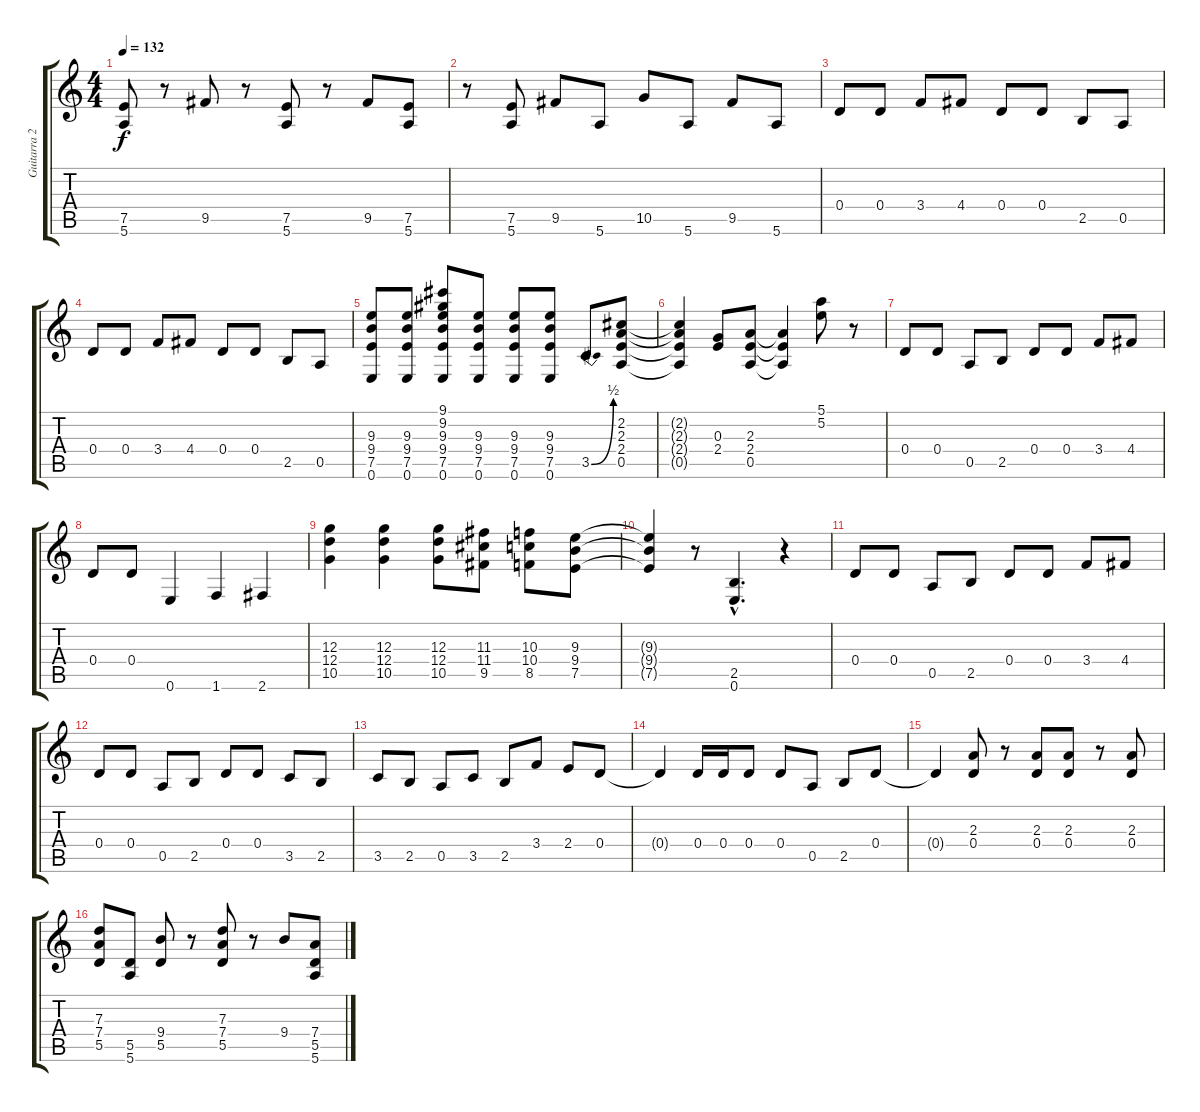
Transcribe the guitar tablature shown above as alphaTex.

\track ("Guitarra 2" "Guitarra 2") {instrument overdrivenguitar}
\staff {score tabs}
\tuning (E4 B3 G3 D3 A2 E2) {hide}
\ts (4 4)
\tempo 132
\clef g2
\ks c
(7.5 5.6).8{dy f} r.8 9.5.8 r.8 (7.5 5.6).8 r.8 9.5.8 (7.5 5.6).8 |
r.8 (7.5 5.6).8 9.5.8 5.6.8 10.5.8 5.6.8 9.5.8 5.6.8 |
0.4.8 0.4.8 3.4.8 4.4.8 0.4.8 0.4.8 2.5.8 0.5.8 |
0.4.8 0.4.8 3.4.8 4.4.8 0.4.8 0.4.8 2.5.8 0.5.8 |
(9.3 9.4 7.5 0.6).8 (9.3 9.4 7.5 0.6).8 (9.1 9.2 9.3 9.4 7.5 0.6).8 (9.3 9.4 7.5 0.6).8 (9.3 9.4 7.5 0.6).8 (9.3 9.4 7.5 0.6).8 3.5{be (bend 0 0 60 2)}.8 (2.2 2.3 2.4 0.5).8 |
(2.2{t} 2.3{t} 2.4{t} 0.5{t}).4 (0.3 2.4).8 (2.3 2.4 0.5).8 (2.3{t} 2.4{t} 0.5{t}).4 (5.1 5.2).8 r.8 |
0.4.8 0.4.8 0.5.8 2.5.8 0.4.8 0.4.8 3.4.8 4.4.8 |
0.4.8 0.4.8 0.6.4 1.6.4 2.6.4 |
(12.3 12.4 10.5).4 (12.3 12.4 10.5).4 (12.3 12.4 10.5).8 (11.3 11.4 9.5).8 (10.3 10.4 8.5).8 (9.3 9.4 7.5).8 |
(9.3{t} 9.4{t} 7.5{t}).4 r.8 (2.5{hac} 0.6{hac}).4{d} r.4 |
0.4.8 0.4.8 0.5.8 2.5.8 0.4.8 0.4.8 3.4.8 4.4.8 |
0.4.8 0.4.8 0.5.8 2.5.8 0.4.8 0.4.8 3.5.8 2.5.8 |
3.5.8 2.5.8 0.5.8 3.5.8 2.5.8 3.4.8 2.4.8 0.4.8 |
0.4{t}.4 0.4.16 0.4.16 0.4.8 0.4.8 0.5.8 2.5.8 0.4.8 |
0.4{t}.4 (2.3 0.4).8 r.8 (2.3 0.4).8 (2.3 0.4).8 r.8 (2.3 0.4).8 |
(7.3 7.4 5.5).8 (5.5 5.6).8 (9.4 5.5).8 r.8 (7.3 7.4 5.5).8 r.8 9.4.8 (7.4 5.5 5.6).8
